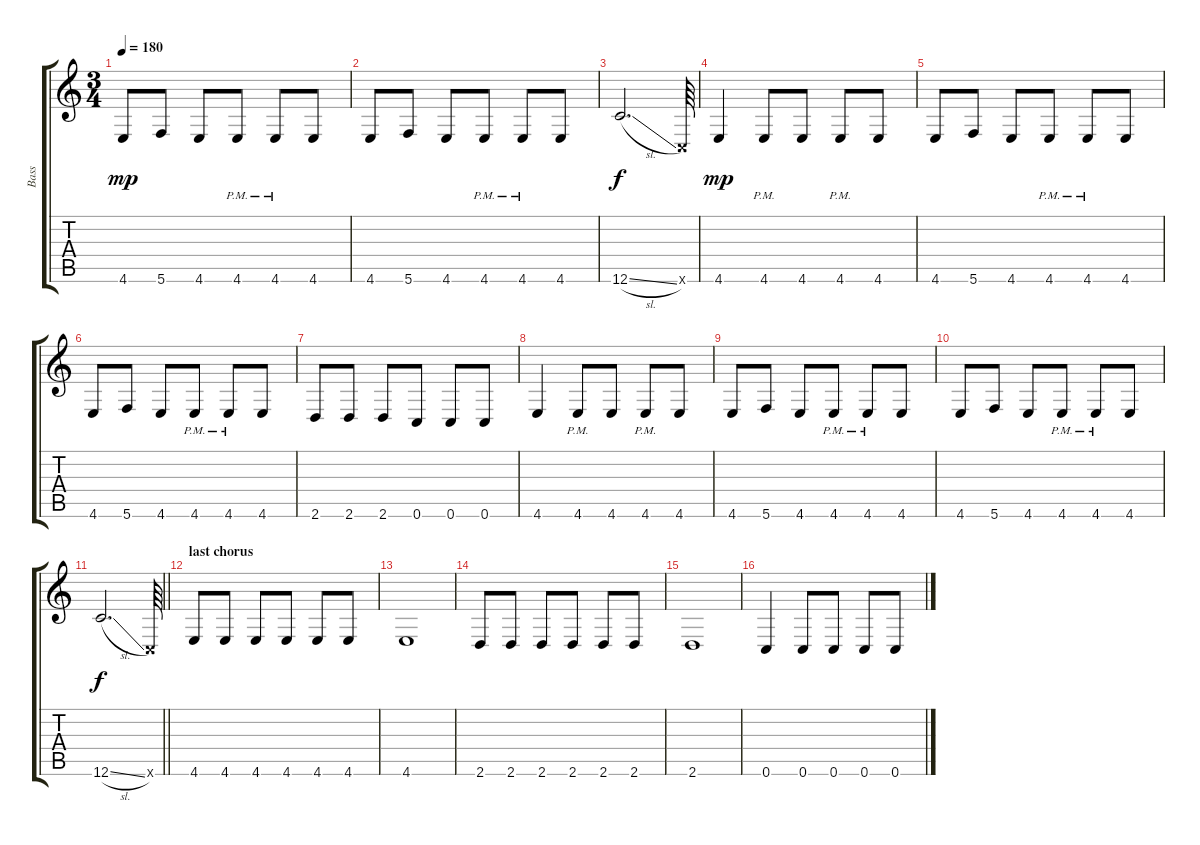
\track ("Bass" "Bass") {instrument electricbasspick}
\staff {score tabs}
\tuning (D4 A3 F3 C3 G2 C2) {hide}
\ts (3 4)
\tempo 180
\clef g2
\ks c
4.6.8{dy mp} 5.6.8 4.6.8 4.6{pm}.8 4.6{pm}.8 4.6.8 |
4.6.8 5.6.8 4.6.8 4.6{pm}.8 4.6{pm}.8 4.6.8 |
12.6{sl}.2{d dy f} 0.6{x}.64 |
4.6.4{dy mp} 4.6{pm}.8 4.6.8 4.6{pm}.8 4.6.8 |
4.6.8 5.6.8 4.6.8 4.6{pm}.8 4.6{pm}.8 4.6.8 |
4.6.8 5.6.8 4.6.8 4.6{pm}.8 4.6{pm}.8 4.6.8 |
2.6.8 2.6.8 2.6.8 0.6.8 0.6.8 0.6.8 |
4.6.4 4.6{pm}.8 4.6.8 4.6{pm}.8 4.6.8 |
4.6.8 5.6.8 4.6.8 4.6{pm}.8 4.6{pm}.8 4.6.8 |
4.6.8 5.6.8 4.6.8 4.6{pm}.8 4.6{pm}.8 4.6.8 |
\barLineRight lightlight
12.6{sl}.2{d dy f} 0.6{x}.64 |
\section ("" "last chorus")
4.6.8 4.6.8 4.6.8 4.6.8 4.6.8 4.6.8 |
4.6.1 |
2.6.8 2.6.8 2.6.8 2.6.8 2.6.8 2.6.8 |
2.6.1 |
0.6.4 0.6.8 0.6.8 0.6.8 0.6.8
